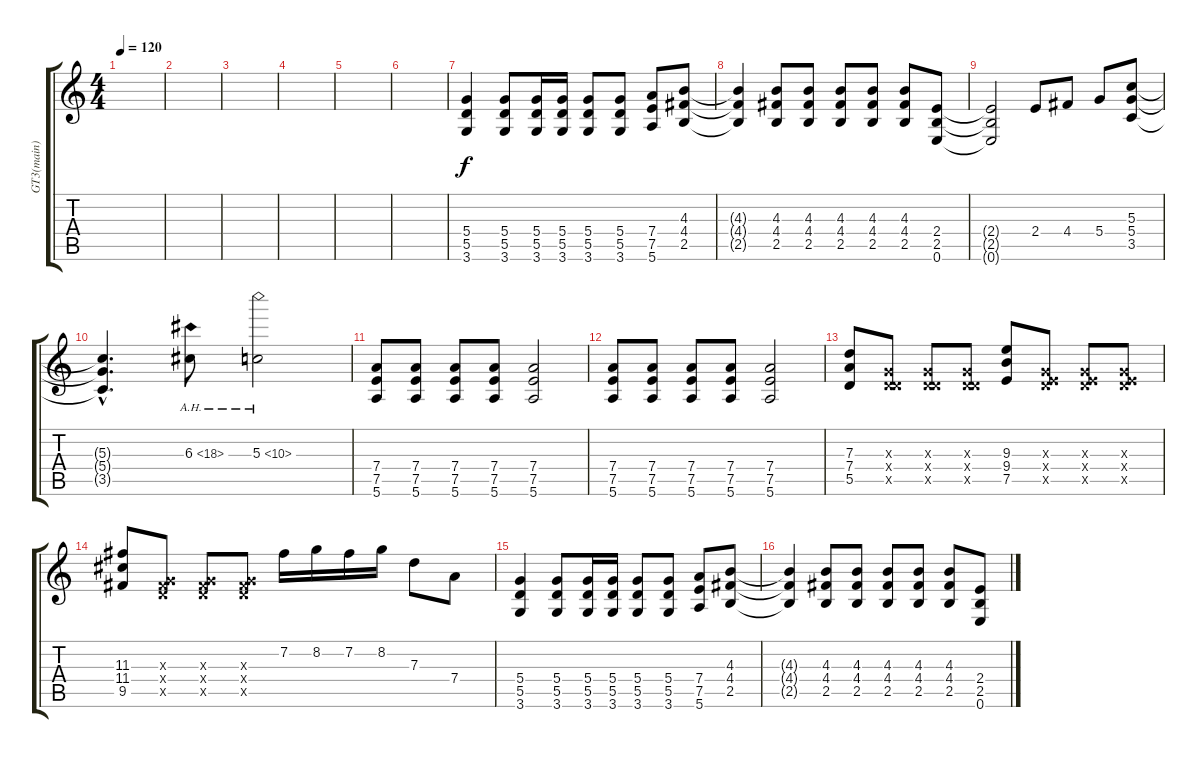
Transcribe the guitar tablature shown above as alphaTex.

\track ("GT3(main)" "GT3(main)") {instrument overdrivenguitar}
\staff {score tabs}
\tuning (E4 B3 G3 D3 A2 E2) {hide}
\ts (4 4)
\tempo 120
\clef g2
\ks c
|
|
|
|
|
|
(5.4 5.5 3.6).4 (5.4 5.5 3.6).8 (5.4 5.5 3.6).16 (5.4 5.5 3.6).16 (5.4 5.5 3.6).8 (5.4 5.5 3.6).8 (7.4 7.5 5.6).8 (4.3 4.4 2.5).8 |
(4.3{t} 4.4{t} 2.5{t}).4 (4.3 4.4 2.5).8 (4.3 4.4 2.5).8 (4.3 4.4 2.5).8 (4.3 4.4 2.5).8 (4.3 4.4 2.5).8 (2.4 2.5 0.6).8 |
(2.4{t} 2.5{t} 0.6{t}).2 2.4.8 4.4.8 5.4.8 (5.3 5.4 3.5).8 |
(5.3{hac t} 5.4{hac t} 3.5{hac t}).4{d} 6.3{ah 12}.8 5.3{ah 5}.2 |
(7.4 7.5 5.6).8 (7.4 7.5 5.6).8 (7.4 7.5 5.6).8 (7.4 7.5 5.6).8 (7.4 7.5 5.6).2 |
(7.4 7.5 5.6).8 (7.4 7.5 5.6).8 (7.4 7.5 5.6).8 (7.4 7.5 5.6).8 (7.4 7.5 5.6).2 |
(7.3 7.4 5.5).8 (0.3{x} 0.4{x} 5.5{x}).8 (0.3{x} 0.4{x} 5.5{x}).8 (0.3{x} 0.4{x} 5.5{x}).8 (9.3 9.4 7.5).8 (0.3{x} 0.4{x} 7.5{x}).8 (0.3{x} 0.4{x} 7.5{x}).8 (0.3{x} 0.4{x} 7.5{x}).8 |
(11.3 11.4 9.5).8 (0.3{x} 0.4{x} 9.5{x}).8 (0.3{x} 0.4{x} 9.5{x}).8 (0.3{x} 0.4{x} 9.5{x}).8 7.2.16 8.2.16 7.2.16 8.2.16 7.3.8 7.4.8 |
(5.4 5.5 3.6).4 (5.4 5.5 3.6).8 (5.4 5.5 3.6).16 (5.4 5.5 3.6).16 (5.4 5.5 3.6).8 (5.4 5.5 3.6).8 (7.4 7.5 5.6).8 (4.3 4.4 2.5).8 |
(4.3{t} 4.4{t} 2.5{t}).4 (4.3 4.4 2.5).8 (4.3 4.4 2.5).8 (4.3 4.4 2.5).8 (4.3 4.4 2.5).8 (4.3 4.4 2.5).8 (2.4 2.5 0.6).8
